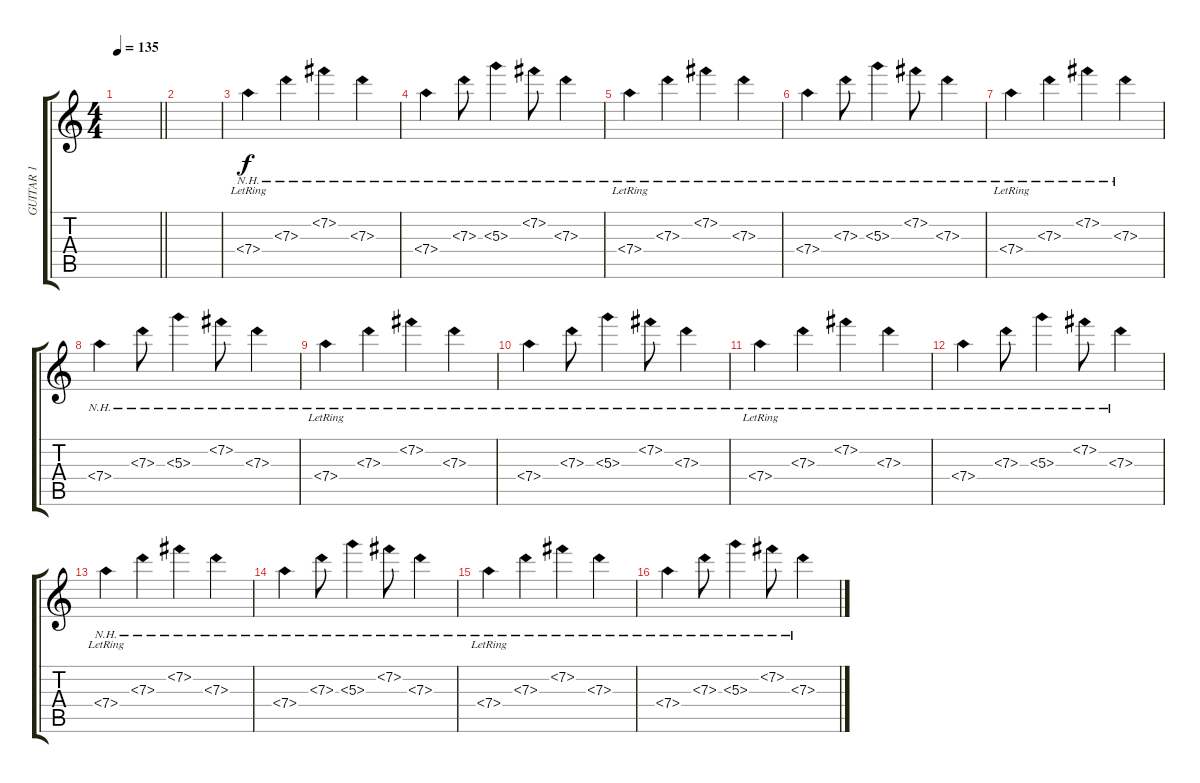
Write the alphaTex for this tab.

\track ("GUITAR 1" "GUITAR 1") {instrument acousticguitarsteel}
\staff {score tabs}
\tuning (E4 B3 G3 D3 A2 E2) {hide}
\ts (4 4)
\tempo 135
\clef g2
\barLineRight lightlight
\ks c
|
|
7.4{nh lr}.4{volume 10 instrument acousticguitarsteel} 7.3{nh}.4 7.2{nh}.4 7.3{nh}.4 |
7.4{nh}.4 7.3{nh}.8 5.3{nh}.4 7.2{nh}.8 7.3{nh}.4 |
7.4{nh lr}.4 7.3{nh}.4 7.2{nh}.4 7.3{nh}.4 |
7.4{nh}.4 7.3{nh}.8 5.3{nh}.4 7.2{nh}.8 7.3{nh}.4 |
7.4{nh lr}.4 7.3{nh}.4 7.2{nh}.4 7.3{nh}.4 |
7.4{nh}.4 7.3{nh}.8 5.3{nh}.4 7.2{nh}.8 7.3{nh}.4 |
7.4{nh lr}.4 7.3{nh}.4 7.2{nh}.4 7.3{nh}.4 |
7.4{nh}.4 7.3{nh}.8 5.3{nh}.4 7.2{nh}.8 7.3{nh}.4 |
7.4{nh lr}.4 7.3{nh}.4 7.2{nh}.4 7.3{nh}.4 |
7.4{nh}.4 7.3{nh}.8 5.3{nh}.4 7.2{nh}.8 7.3{nh}.4 |
7.4{nh lr}.4 7.3{nh}.4 7.2{nh}.4 7.3{nh}.4 |
7.4{nh}.4 7.3{nh}.8 5.3{nh}.4 7.2{nh}.8 7.3{nh}.4 |
7.4{nh lr}.4 7.3{nh}.4 7.2{nh}.4 7.3{nh}.4 |
7.4{nh}.4 7.3{nh}.8 5.3{nh}.4 7.2{nh}.8 7.3{nh}.4
